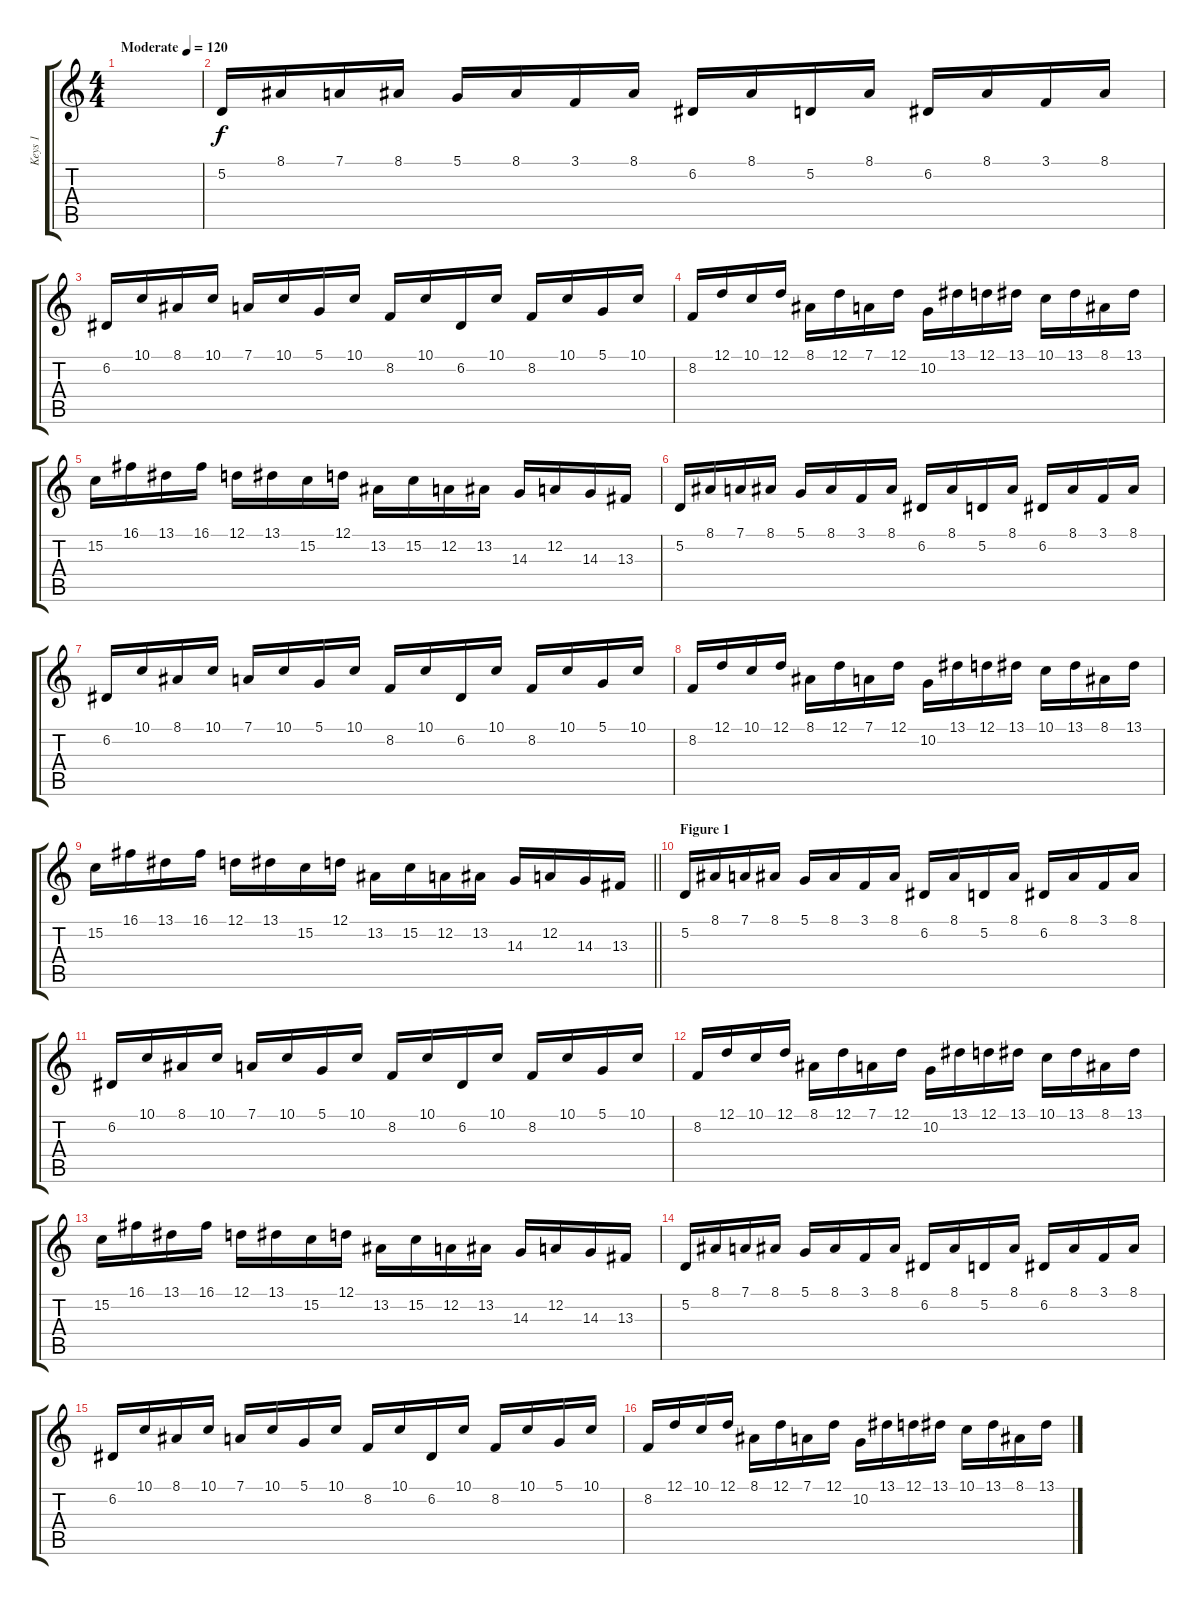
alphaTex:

\track ("Keys 1" "Keys 1") {instrument harpsichord}
\staff {score tabs}
\tuning (D4 A3 F3 C3 G2 D2) {hide}
\ts (4 4)
\tempo (120 "Moderate")
\clef g2
\ks c
|
5.2.16{instrument harpsichord} 8.1.16 7.1.16 8.1.16 5.1.16 8.1.16 3.1.16 8.1.16 6.2.16 8.1.16 5.2.16 8.1.16 6.2.16 8.1.16 3.1.16 8.1.16 |
6.2.16 10.1.16 8.1.16 10.1.16 7.1.16 10.1.16 5.1.16 10.1.16 8.2.16 10.1.16 6.2.16 10.1.16 8.2.16 10.1.16 5.1.16 10.1.16 |
8.2.16 12.1.16 10.1.16 12.1.16 8.1.16 12.1.16 7.1.16 12.1.16 10.2.16 13.1.16 12.1.16 13.1.16 10.1.16 13.1.16 8.1.16 13.1.16 |
15.2.16 16.1.16 13.1.16 16.1.16 12.1.16 13.1.16 15.2.16 12.1.16 13.2.16 15.2.16 12.2.16 13.2.16 14.3.16 12.2.16 14.3.16 13.3.16 |
5.2.16 8.1.16 7.1.16 8.1.16 5.1.16 8.1.16 3.1.16 8.1.16 6.2.16 8.1.16 5.2.16 8.1.16 6.2.16 8.1.16 3.1.16 8.1.16 |
6.2.16 10.1.16 8.1.16 10.1.16 7.1.16 10.1.16 5.1.16 10.1.16 8.2.16 10.1.16 6.2.16 10.1.16 8.2.16 10.1.16 5.1.16 10.1.16 |
8.2.16 12.1.16 10.1.16 12.1.16 8.1.16 12.1.16 7.1.16 12.1.16 10.2.16 13.1.16 12.1.16 13.1.16 10.1.16 13.1.16 8.1.16 13.1.16 |
\barLineRight lightlight
15.2.16 16.1.16 13.1.16 16.1.16 12.1.16 13.1.16 15.2.16 12.1.16 13.2.16 15.2.16 12.2.16 13.2.16 14.3.16 12.2.16 14.3.16 13.3.16 |
\section ("" "Figure 1")
5.2.16{instrument harpsichord} 8.1.16 7.1.16 8.1.16 5.1.16 8.1.16 3.1.16 8.1.16 6.2.16 8.1.16 5.2.16 8.1.16 6.2.16 8.1.16 3.1.16 8.1.16 |
6.2.16 10.1.16 8.1.16 10.1.16 7.1.16 10.1.16 5.1.16 10.1.16 8.2.16 10.1.16 6.2.16 10.1.16 8.2.16 10.1.16 5.1.16 10.1.16 |
8.2.16 12.1.16 10.1.16 12.1.16 8.1.16 12.1.16 7.1.16 12.1.16 10.2.16 13.1.16 12.1.16 13.1.16 10.1.16 13.1.16 8.1.16 13.1.16 |
15.2.16 16.1.16 13.1.16 16.1.16 12.1.16 13.1.16 15.2.16 12.1.16 13.2.16 15.2.16 12.2.16 13.2.16 14.3.16 12.2.16 14.3.16 13.3.16 |
5.2.16 8.1.16 7.1.16 8.1.16 5.1.16 8.1.16 3.1.16 8.1.16 6.2.16 8.1.16 5.2.16 8.1.16 6.2.16 8.1.16 3.1.16 8.1.16 |
6.2.16 10.1.16 8.1.16 10.1.16 7.1.16 10.1.16 5.1.16 10.1.16 8.2.16 10.1.16 6.2.16 10.1.16 8.2.16 10.1.16 5.1.16 10.1.16 |
8.2.16 12.1.16 10.1.16 12.1.16 8.1.16 12.1.16 7.1.16 12.1.16 10.2.16 13.1.16 12.1.16 13.1.16 10.1.16 13.1.16 8.1.16 13.1.16
